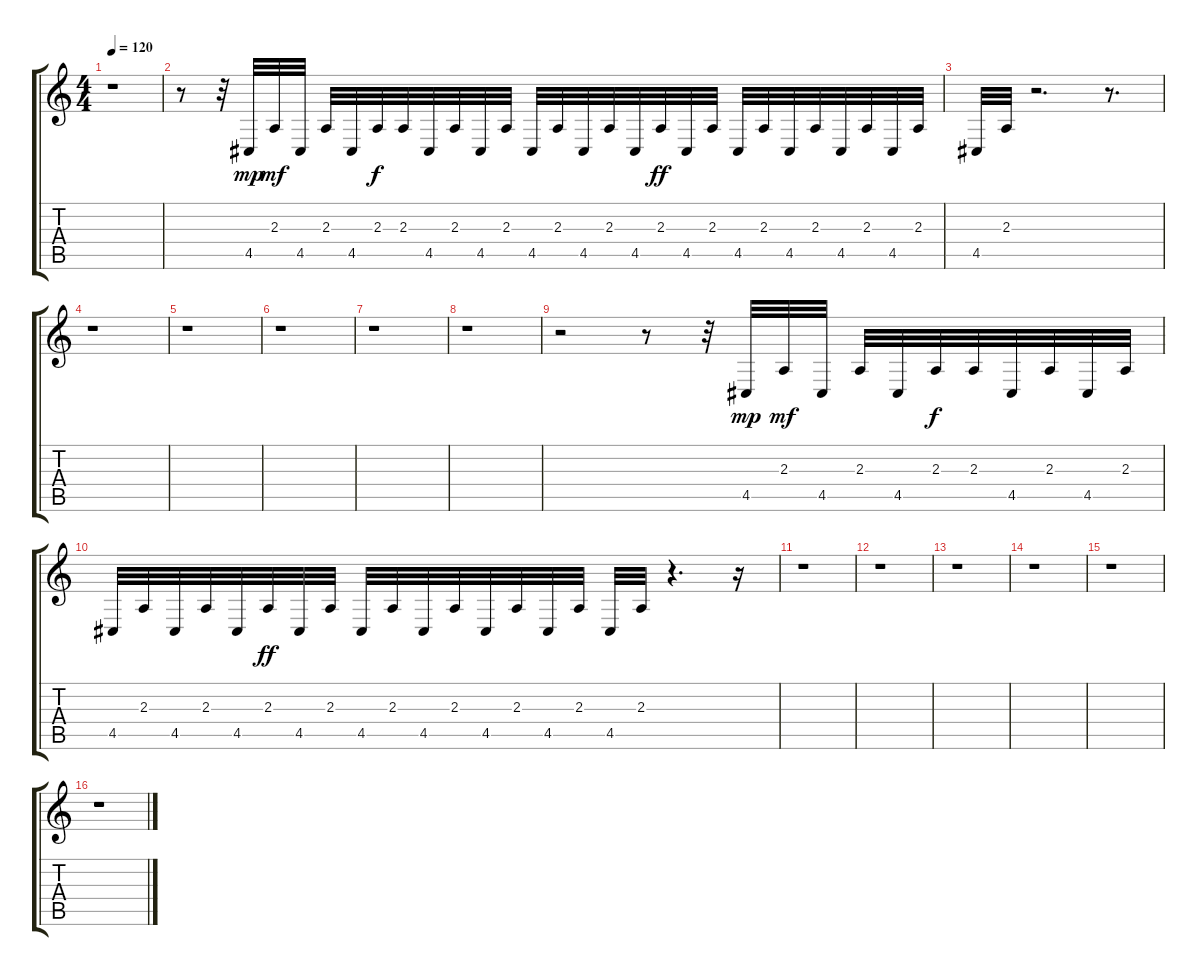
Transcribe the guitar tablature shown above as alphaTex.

\track "" {instrument acousticgrandpiano}
\staff {score tabs}
\tuning (E4 B3 G3 D3 A2 E2) {hide}
\ts (4 4)
\tempo 120
\clef g2
\ks c
r.1{dy mp} |
r.8 r.32 4.5.32 2.3.32{dy mf} 4.5.32 2.3.32 4.5.32 2.3.32{dy f} 2.3.32 4.5.32 2.3.32 4.5.32 2.3.32 4.5.32 2.3.32 4.5.32 2.3.32 4.5.32 2.3.32{dy ff} 4.5.32 2.3.32 4.5.32 2.3.32 4.5.32 2.3.32 4.5.32 2.3.32 4.5.32 2.3.32 |
4.5.32 2.3.32 r.2{d} r.8{d} |
r.1 |
r.1 |
r.1 |
r.1 |
r.1 |
r.2 r.8 r.32 4.5.32{dy mp} 2.3.32{dy mf} 4.5.32 2.3.32 4.5.32 2.3.32{dy f} 2.3.32 4.5.32 2.3.32 4.5.32 2.3.32 |
4.5.32 2.3.32 4.5.32 2.3.32 4.5.32 2.3.32{dy ff} 4.5.32 2.3.32 4.5.32 2.3.32 4.5.32 2.3.32 4.5.32 2.3.32 4.5.32 2.3.32 4.5.32 2.3.32 r.4{d} r.16 |
r.1 |
r.1 |
r.1 |
r.1 |
r.1 |
r.1
